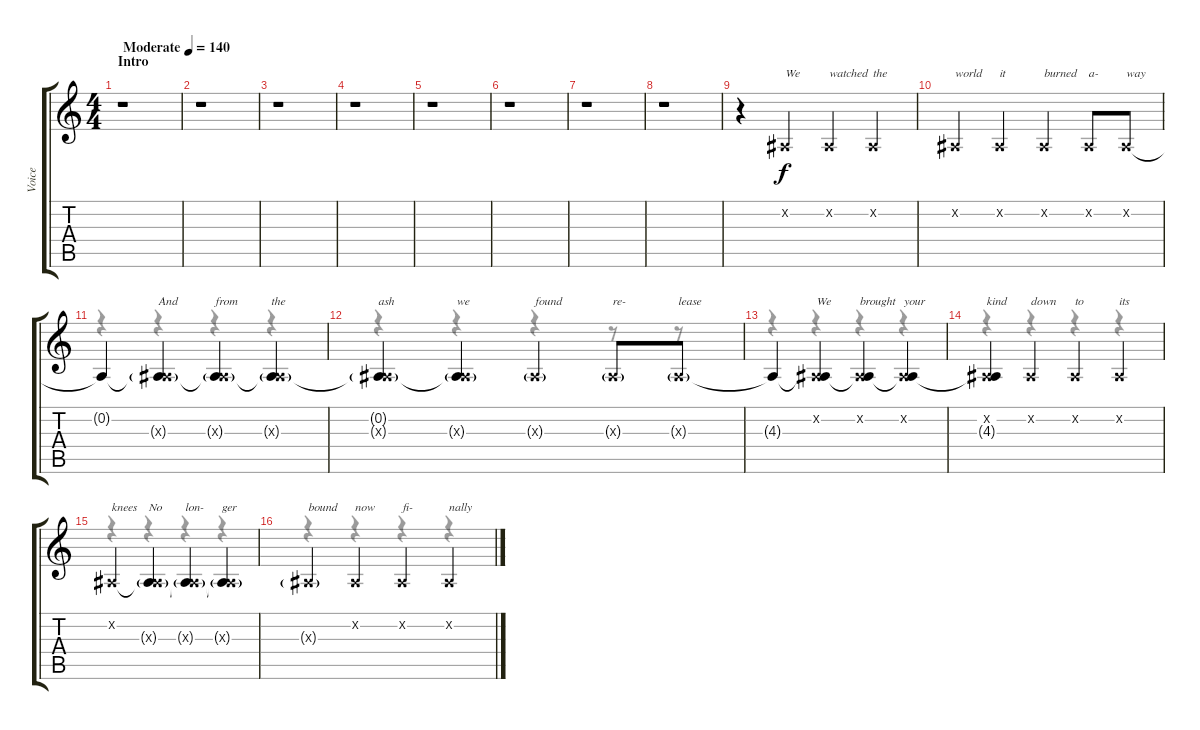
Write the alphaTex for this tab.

\track ("Voice" "Voice") {instrument lead6voice}
\staff {score tabs}
\tuning (Eb4 Bb3 Gb3 Db3 Ab2 Eb2) {hide}
\voice
\ts (4 4)
\section ("" "Intro")
\tempo (140 "Moderate")
\clef g2
\ks c
r.1{dy f instrument lead6voice} |
r.1 |
r.1 |
r.1 |
r.1 |
r.1 |
r.1 |
r.1 |
r.4 0.2{x}.4{txt "We"} 0.2{x}.4{txt "watched"} 0.2{x}.4{txt "the"} |
0.2{x}.4{txt "world"} 0.2{x}.4{txt "it"} 0.2{x}.4{txt "burned"} 0.2{x}.8{txt "a-"} 0.2{x}.8{txt "way"} |
0.2{t}.4 (0.2{t} 4.3{g x}).4{txt "And"} (0.2{t} 4.3{g x}).4{txt "from"} (0.2{t} 4.3{g x}).4{txt "the"} |
(0.2{t} 4.3{g x}).4{txt "ash"} (0.2{t} 4.3{g x}).4{txt "we"} 4.3{g x}.4{txt "found"} 4.3{g x}.8{txt "re-"} 4.3{g x}.8{txt "lease"} |
4.3{t}.4 (0.2{x} 4.3{t}).4{txt "We"} (0.2{x} 4.3{t}).4{txt "brought"} (0.2{x} 4.3{t}).4{txt "your"} |
(0.2{x} 4.3{t}).4{txt "kind"} 0.2{x}.4{txt "down"} 0.2{x}.4{txt "to"} 0.2{x}.4{txt "its"} |
0.2{x}.4{txt "knees"} (0.2{t} 4.3{g x}).4{txt "No"} (0.2{t} 4.3{g x}).4{txt "lon-"} (0.2{t} 4.3{g x}).4{txt "ger"} |
4.3{g x}.4{txt "bound"} 0.2{x}.4{txt "now"} 0.2{x}.4{txt "fi-"} 0.2{x}.4{txt "nally"}
\voice
\clef g2
\ottava regular
\simile none
\ks c
|
|
|
|
|
|
|
|
|
|
r.4 r.4 r.4 r.4 |
r.4 r.4 r.4 r.8 r.8 |
r.4 r.4 r.4 r.4 |
r.4 r.4 r.4 r.4 |
r.4 r.4 r.4 r.4 |
r.4 r.4 r.4 r.4
